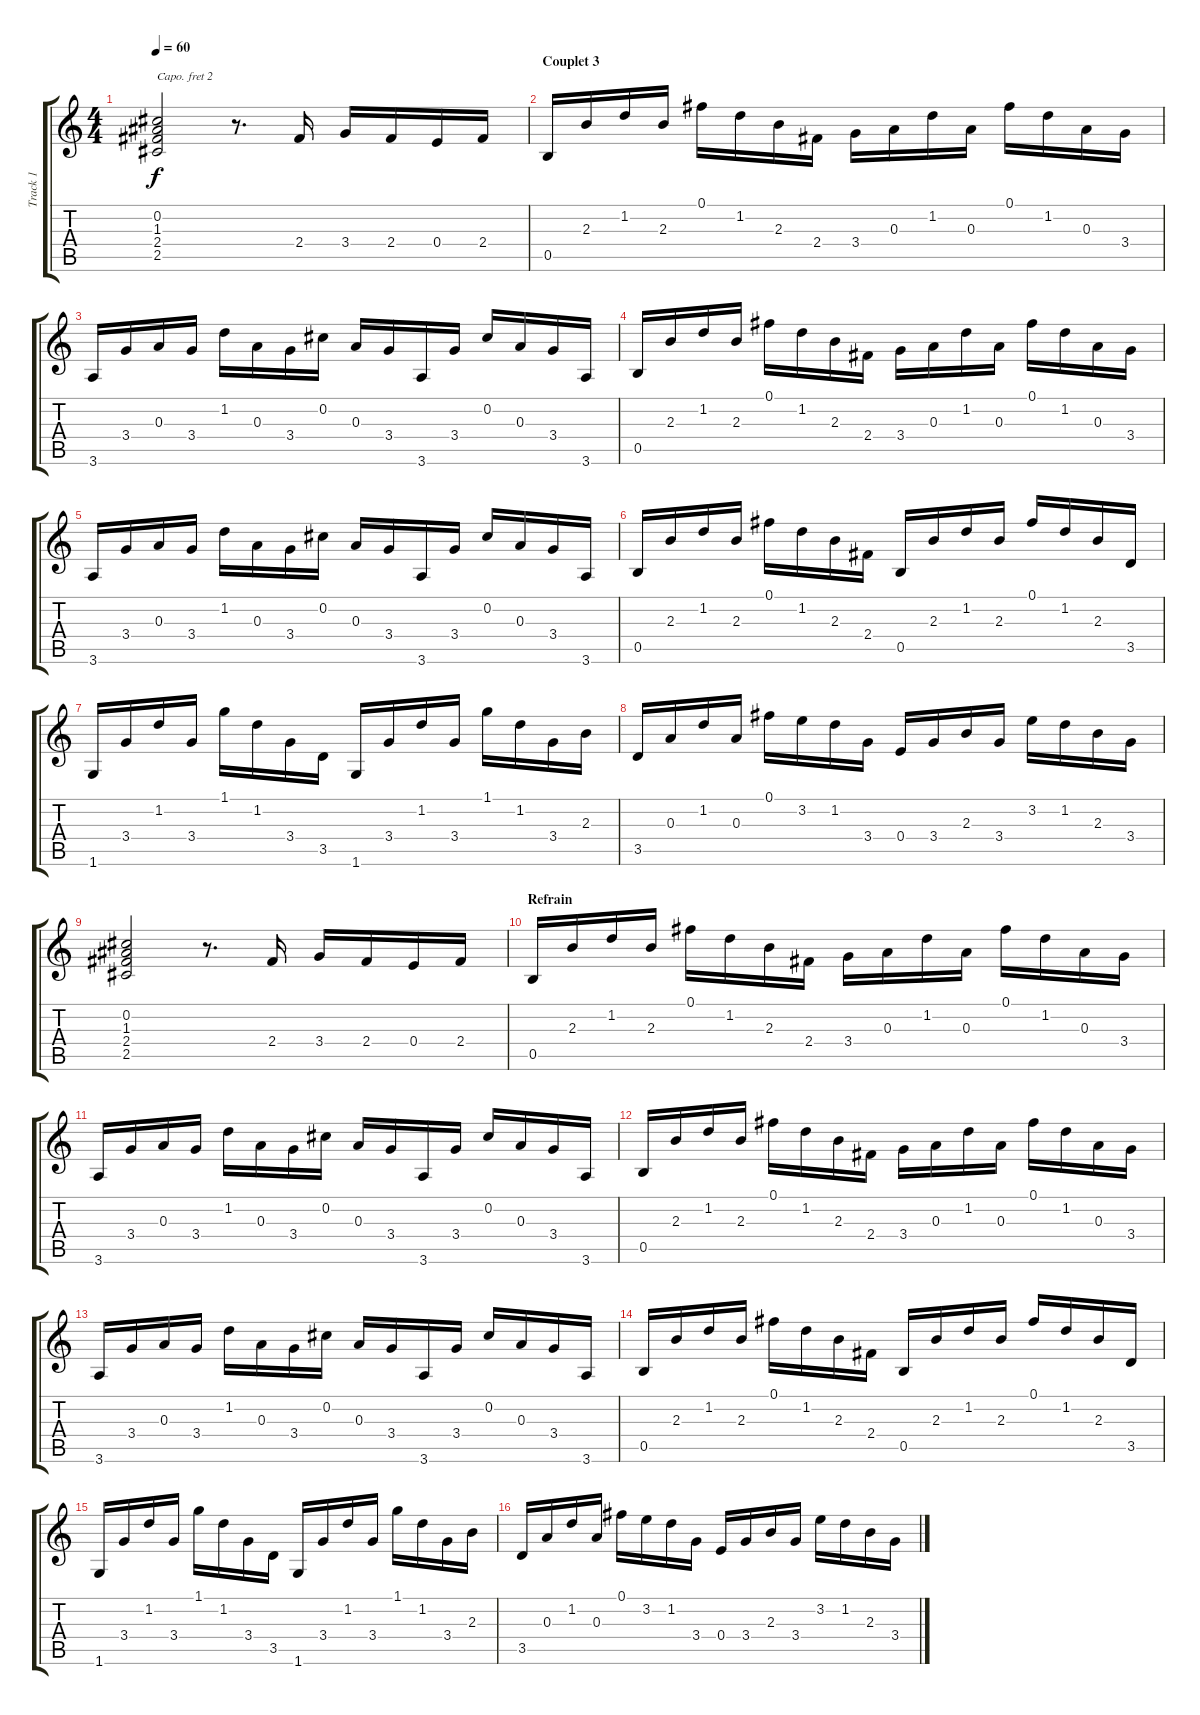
\track ("Track 1" "Track 1") {instrument electricguitarclean}
\staff {score tabs}
\capo 2
\tuning (E4 B3 G3 D3 A2 E2) {hide}
\ts (4 4)
\tempo 60
\clef g2
\ks c
(0.2 1.3 2.4 2.5).2{dy f} r.8{d} 2.4.16 3.4.16 2.4.16 0.4.16 2.4.16 |
\section ("" "Couplet 3")
0.5.16 2.3.16 1.2.16 2.3.16 0.1.16 1.2.16 2.3.16 2.4.16 3.4.16 0.3.16 1.2.16 0.3.16 0.1.16 1.2.16 0.3.16 3.4.16 |
3.6.16 3.4.16 0.3.16 3.4.16 1.2.16 0.3.16 3.4.16 0.2.16 0.3.16 3.4.16 3.6.16 3.4.16 0.2.16 0.3.16 3.4.16 3.6.16 |
0.5.16 2.3.16 1.2.16 2.3.16 0.1.16 1.2.16 2.3.16 2.4.16 3.4.16 0.3.16 1.2.16 0.3.16 0.1.16 1.2.16 0.3.16 3.4.16 |
3.6.16 3.4.16 0.3.16 3.4.16 1.2.16 0.3.16 3.4.16 0.2.16 0.3.16 3.4.16 3.6.16 3.4.16 0.2.16 0.3.16 3.4.16 3.6.16 |
0.5.16 2.3.16 1.2.16 2.3.16 0.1.16 1.2.16 2.3.16 2.4.16 0.5.16 2.3.16 1.2.16 2.3.16 0.1.16 1.2.16 2.3.16 3.5.16 |
1.6.16 3.4.16 1.2.16 3.4.16 1.1.16 1.2.16 3.4.16 3.5.16 1.6.16 3.4.16 1.2.16 3.4.16 1.1.16 1.2.16 3.4.16 2.3.16 |
3.5.16 0.3.16 1.2.16 0.3.16 0.1.16 3.2.16 1.2.16 3.4.16 0.4.16 3.4.16 2.3.16 3.4.16 3.2.16 1.2.16 2.3.16 3.4.16 |
(0.2 1.3 2.4 2.5).2 r.8{d} 2.4.16 3.4.16 2.4.16 0.4.16 2.4.16 |
\section ("" "Refrain")
0.5.16 2.3.16 1.2.16 2.3.16 0.1.16 1.2.16 2.3.16 2.4.16 3.4.16 0.3.16 1.2.16 0.3.16 0.1.16 1.2.16 0.3.16 3.4.16 |
3.6.16 3.4.16 0.3.16 3.4.16 1.2.16 0.3.16 3.4.16 0.2.16 0.3.16 3.4.16 3.6.16 3.4.16 0.2.16 0.3.16 3.4.16 3.6.16 |
0.5.16 2.3.16 1.2.16 2.3.16 0.1.16 1.2.16 2.3.16 2.4.16 3.4.16 0.3.16 1.2.16 0.3.16 0.1.16 1.2.16 0.3.16 3.4.16 |
3.6.16 3.4.16 0.3.16 3.4.16 1.2.16 0.3.16 3.4.16 0.2.16 0.3.16 3.4.16 3.6.16 3.4.16 0.2.16 0.3.16 3.4.16 3.6.16 |
0.5.16 2.3.16 1.2.16 2.3.16 0.1.16 1.2.16 2.3.16 2.4.16 0.5.16 2.3.16 1.2.16 2.3.16 0.1.16 1.2.16 2.3.16 3.5.16 |
1.6.16 3.4.16 1.2.16 3.4.16 1.1.16 1.2.16 3.4.16 3.5.16 1.6.16 3.4.16 1.2.16 3.4.16 1.1.16 1.2.16 3.4.16 2.3.16 |
3.5.16 0.3.16 1.2.16 0.3.16 0.1.16 3.2.16 1.2.16 3.4.16 0.4.16 3.4.16 2.3.16 3.4.16 3.2.16 1.2.16 2.3.16 3.4.16
